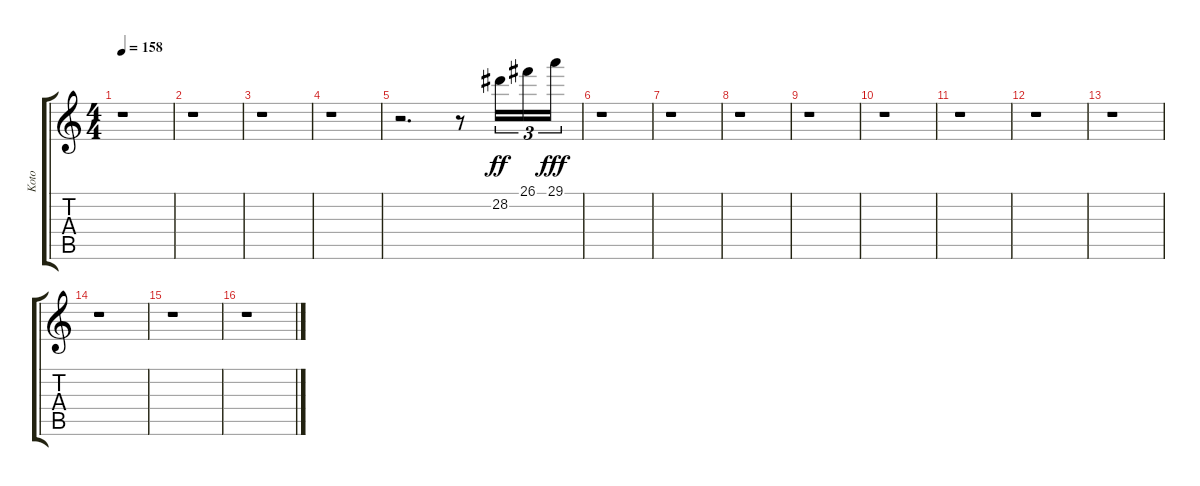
\track ("Koto" "Koto") {instrument koto}
\staff {score tabs}
\tuning (E4 B3 G3 D3 A2 E2) {hide}
\ts (4 4)
\tempo 158
\clef g2
\ks c
r.1{dy fff} |
r.1 |
r.1 |
r.1 |
r.2{d} r.8 28.2.16{tu (3 2) dy ff} 26.1.16{tu (3 2)} 29.1.16{tu (3 2) dy fff} |
r.1 |
r.1 |
r.1 |
r.1 |
r.1 |
r.1 |
r.1 |
r.1 |
r.1 |
r.1 |
r.1
